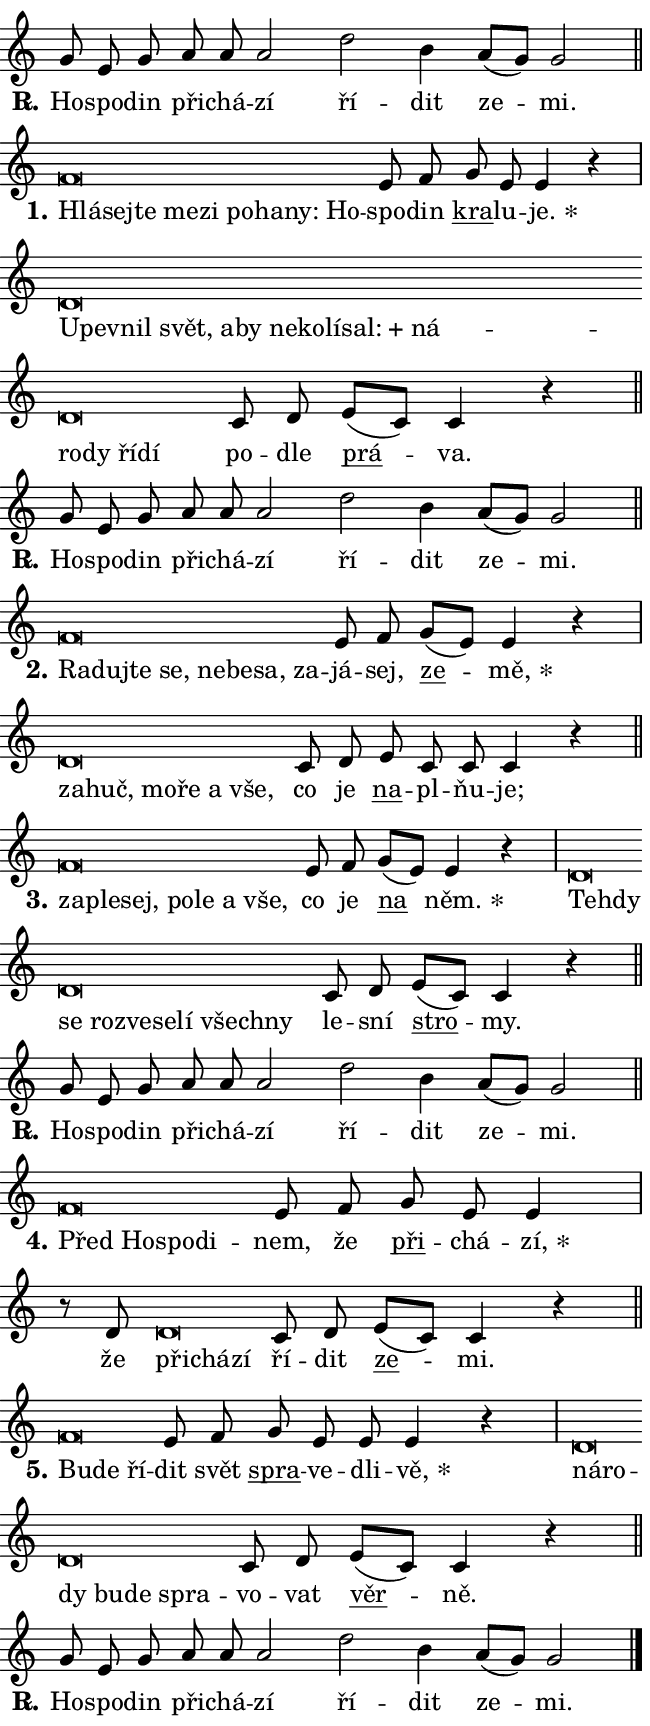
\version "2.24.0"
\header { tagline = "" }
\paper {
  indent = 0\cm
  top-margin = 0\cm
  right-margin = 0.13\cm % to fit lyric hyphens
  bottom-margin = 0\cm
  left-margin = 0\cm
  paper-width = 11\cm
  page-breaking = #ly:one-page-breaking
  system-system-spacing.basic-distance = #11
  score-system-spacing.basic-distance = #11
  ragged-last = ##f
}


%% Author: Thomas Morley
%% https://lists.gnu.org/archive/html/lilypond-user/2020-05/msg00002.html
#(define (line-position grob)
"Returns position of @var[grob} in current system:
   @code{'start}, if at first time-step
   @code{'end}, if at last time-step
   @code{'middle} otherwise
"
  (let* ((col (ly:item-get-column grob))
         (ln (ly:grob-object col 'left-neighbor))
         (rn (ly:grob-object col 'right-neighbor))
         (col-to-check-left (if (ly:grob? ln) ln col))
         (col-to-check-right (if (ly:grob? rn) rn col))
         (break-dir-left
           (and
             (ly:grob-property col-to-check-left 'non-musical #f)
             (ly:item-break-dir col-to-check-left)))
         (break-dir-right
           (and
             (ly:grob-property col-to-check-right 'non-musical #f)
             (ly:item-break-dir col-to-check-right))))
        (cond ((eqv? 1 break-dir-left) 'start)
              ((eqv? -1 break-dir-right) 'end)
              (else 'middle))))

#(define (tranparent-at-line-position vctor)
  (lambda (grob)
  "Relying on @code{line-position} select the relevant enry from @var{vctor}.
Used to determine transparency,"
    (case (line-position grob)
      ((end) (not (vector-ref vctor 0)))
      ((middle) (not (vector-ref vctor 1)))
      ((start) (not (vector-ref vctor 2))))))

noteHeadBreakVisibility =
#(define-music-function (break-visibility)(vector?)
"Makes @code{NoteHead}s transparent relying on @var{break-visibility}"
#{
  \override NoteHead.transparent =
    #(tranparent-at-line-position break-visibility)
#})

#(define delete-ledgers-for-transparent-note-heads
  (lambda (grob)
    "Reads whether a @code{NoteHead} is transparent.
If so this @code{NoteHead} is removed from @code{'note-heads} from
@var{grob}, which is supposed to be @code{LedgerLineSpanner}.
As a result ledgers are not printed for this @code{NoteHead}"
    (let* ((nhds-array (ly:grob-object grob 'note-heads))
           (nhds-list
             (if (ly:grob-array? nhds-array)
                 (ly:grob-array->list nhds-array)
                 '()))
           ;; Relies on the transparent-property being done before
           ;; Staff.LedgerLineSpanner.after-line-breaking is executed.
           ;; This is fragile ...
           (to-keep
             (remove
               (lambda (nhd)
                 (ly:grob-property nhd 'transparent #f))
               nhds-list)))
      ;; TODO find a better method to iterate over grob-arrays, similiar
      ;; to filter/remove etc for lists
      ;; For now rebuilt from scratch
      (set! (ly:grob-object grob 'note-heads)  '())
      (for-each
        (lambda (nhd)
          (ly:pointer-group-interface::add-grob grob 'note-heads nhd))
        to-keep))))

squashNotes = {
  \override NoteHead.X-extent = #'(-0.2 . 0.2)
  \override NoteHead.Y-extent = #'(-0.75 . 0)
  \override NoteHead.stencil =
    #(lambda (grob)
       (let ((pos (ly:grob-property grob 'staff-position)))
         (begin
           (if (< pos -7) (display "ERROR: Lower brevis then expected\n") (display ""))
           (if (<= pos -6) ly:text-interface::print ly:note-head::print))))
}
unSquashNotes = {
  \revert NoteHead.X-extent
  \revert NoteHead.Y-extent
  \revert NoteHead.stencil
}

hideNotes = \noteHeadBreakVisibility #begin-of-line-visible
unHideNotes = \noteHeadBreakVisibility #all-visible

% work-around for resetting accidentals
% https://lilypond.org/doc/v2.23/Documentation/notation/displaying-rhythms#unmetered-music
cadenzaMeasure = {
  \cadenzaOff
  \partial 1024 s1024
  \cadenzaOn
}

#(define-markup-command (accent layout props text) (markup?)
  "Underline accented syllable"
  (interpret-markup layout props
    #{\markup \override #'(offset . 4.3) \underline { #text }#}))

responsum = \markup \concat {
  "R" \hspace #-1.05 \path #0.1 #'((moveto 0 0.07) (lineto 0.9 0.8)) \hspace #0.05 "."
}

spaceSize = #0.6828661417322834 % exact space size for TeX Gyre Schola

\layout {
  \context {
    \Staff
    \remove "Time_signature_engraver"
    \override LedgerLineSpanner.after-line-breaking = #delete-ledgers-for-transparent-note-heads
  }
  \context {
    \Lyrics {
      \override LyricSpace.minimum-distance = \spaceSize
      \override LyricText.font-name = #"TeX Gyre Schola"
      \override LyricText.font-size = 1
      \override StanzaNumber.font-name = #"TeX Gyre Schola Bold"
      \override StanzaNumber.font-size = 1
    }
  }
  \context {
    \Score 
    \override NoteHead.text =
      #(lambda (grob) 
        (let ((pos (ly:grob-property grob 'staff-position)))
          #{\markup {
            \combine
              \halign #-0.55 \raise #(if (= pos -6) 0 0.5) \override #'(thickness . 2) \draw-line #'(3.2 . 0)
              \musicglyph "noteheads.sM1"
          }#}))
  }
}

% magnetic-lyrics.ily
%
%   written by
%     Jean Abou Samra <jean@abou-samra.fr>
%     Werner Lemberg <wl@gnu.org>
%
%   adapted by
%     Jiri Hon <jiri.hon@gmail.com>
%
% Version 2022-Apr-15

% https://www.mail-archive.com/lilypond-user@gnu.org/msg149350.html

#(define (Left_hyphen_pointer_engraver context)
   "Collect syllable-hyphen-syllable occurrences in lyrics and store
them in properties.  This engraver only looks to the left.  For
example, if the lyrics input is @code{foo -- bar}, it does the
following.

@itemize @bullet
@item
Set the @code{text} property of the @code{LyricHyphen} grob between
@q{foo} and @q{bar} to @code{foo}.

@item
Set the @code{left-hyphen} property of the @code{LyricText} grob with
text @q{foo} to the @code{LyricHyphen} grob between @q{foo} and
@q{bar}.
@end itemize

Use this auxiliary engraver in combination with the
@code{lyric-@/text::@/apply-@/magnetic-@/offset!} hook."
   (let ((hyphen #f)
         (text #f))
     (make-engraver
      (acknowledgers
       ((lyric-syllable-interface engraver grob source-engraver)
        (set! text grob)))
      (end-acknowledgers
       ((lyric-hyphen-interface engraver grob source-engraver)
        ;(when (not (grob::has-interface grob 'lyric-space-interface))
          (set! hyphen grob)));)
      ((stop-translation-timestep engraver)
       (when (and text hyphen)
         (ly:grob-set-object! text 'left-hyphen hyphen))
       (set! text #f)
       (set! hyphen #f)))))

#(define (lyric-text::apply-magnetic-offset! grob)
   "If the space between two syllables is less than the value in
property @code{LyricText@/.details@/.squash-threshold}, move the right
syllable to the left so that it gets concatenated with the left
syllable.

Use this function as a hook for
@code{LyricText@/.after-@/line-@/breaking} if the
@code{Left_@/hyphen_@/pointer_@/engraver} is active."
   (let ((hyphen (ly:grob-object grob 'left-hyphen #f)))
     (when hyphen
       (let ((left-text (ly:spanner-bound hyphen LEFT)))
         (when (grob::has-interface left-text 'lyric-syllable-interface)
           (let* ((common (ly:grob-common-refpoint grob left-text X))
                  (this-x-ext (ly:grob-extent grob common X))
                  (left-x-ext
                   (begin
                     ;; Trigger magnetism for left-text.
                     (ly:grob-property left-text 'after-line-breaking)
                     (ly:grob-extent left-text common X)))
                  ;; `delta` is the gap width between two syllables.
                  (delta (- (interval-start this-x-ext)
                            (interval-end left-x-ext)))
                  (details (ly:grob-property grob 'details))
                  (threshold (assoc-get 'squash-threshold details 0.2)))
             (when (< delta threshold)
               (let* (;; We have to manipulate the input text so that
                      ;; ligatures crossing syllable boundaries are not
                      ;; disabled.  For languages based on the Latin
                      ;; script this is essentially a beautification.
                      ;; However, for non-Western scripts it can be a
                      ;; necessity.
                      (lt (ly:grob-property left-text 'text))
                      (rt (ly:grob-property grob 'text))
                      (is-space (grob::has-interface hyphen 'lyric-space-interface))
                      (space (if is-space " " ""))
                      (extra-delta (if is-space spaceSize 0))
                      ;; Append new syllable.
                      (ltrt-space (if (and (string? lt) (string? rt))
                                (string-append lt space rt)
                                (make-concat-markup (list lt space rt))))
                      ;; Right-align `ltrt` to the right side.
                      (ltrt-space-markup (grob-interpret-markup
                               grob
                               (make-translate-markup
                                (cons (interval-length this-x-ext) 0)
                                (make-right-align-markup ltrt-space)))))
                 (begin
                   ;; Don't print `left-text`.
                   (ly:grob-set-property! left-text 'stencil #f)
                   ;; Set text and stencil (which holds all collected
                   ;; syllables so far) and shift it to the left.
                   (ly:grob-set-property! grob 'text ltrt-space)
                   (ly:grob-set-property! grob 'stencil ltrt-space-markup)
                   (ly:grob-translate-axis! grob (- (- delta extra-delta)) X))))))))))


#(define (lyric-hyphen::displace-bounds-first grob)
   ;; Make very sure this callback isn't triggered too early.
   (let ((left (ly:spanner-bound grob LEFT))
         (right (ly:spanner-bound grob RIGHT)))
     (ly:grob-property left 'after-line-breaking)
     (ly:grob-property right 'after-line-breaking)
     (ly:lyric-hyphen::print grob)))

squashThreshold = #0.4

\layout {
  \context {
    \Lyrics
    \consists #Left_hyphen_pointer_engraver
    \override LyricText.after-line-breaking =
      #lyric-text::apply-magnetic-offset!
    \override LyricHyphen.stencil = #lyric-hyphen::displace-bounds-first
    \override LyricText.details.squash-threshold = \squashThreshold
    \override LyricHyphen.minimum-distance = 0
    \override LyricHyphen.minimum-length = \squashThreshold
  }
}

squashText = \override LyricText.details.squash-threshold = 9999
unSquashText = \override LyricText.details.squash-threshold = \squashThreshold

leftText = \override LyricText.self-alignment-X = #LEFT
unLeftText = \revert LyricText.self-alignment-X

starOffset = #(lambda (grob) 
                (let ((x_offset (ly:self-alignment-interface::aligned-on-x-parent grob)))
                  (if (= x_offset 0) 0 (+ x_offset 1.2))))

star = #(define-music-function (syllable)(string?)
"Append star separator at the end of a syllable"
#{
  \once \override LyricText.X-offset = #starOffset
  \lyricmode { \markup {
    #syllable
    \override #'((font-name . "TeX Gyre Schola Bold")) \hspace #0.2 \lower #0.65 \larger "*"
  } }
#})

starAccent = #(define-music-function (syllable)(string?)
"Append star separator at the end of a syllable and make accent"
#{
  \once \override LyricText.X-offset = #starOffset
  \lyricmode { \markup {
    \accent #syllable
    \override #'((font-name . "TeX Gyre Schola Bold")) \hspace #0.2 \lower #0.65 \larger "*"
  } }
#})

breath = #(define-music-function (syllable)(string?)
"Append breathing indicator at the end of a syllable"
#{
  \lyricmode { \markup { #syllable "+" } }
#})

optionalBreath = #(define-music-function (syllable)(string?)
"Append optional breathing indicator at the end of a syllable"
#{
  \lyricmode { \markup { #syllable "(+)" } }
#})


\score {
    <<
        \new Voice = "melody" { \cadenzaOn \key c \major \relative { g'8 e g a a a2 \bar "" d b4 a8[( g)] g2 \cadenzaMeasure \bar "||" \break } }
        \new Lyrics \lyricsto "melody" { \lyricmode { \set stanza = \responsum
Ho -- spo -- din při -- chá -- zí ří -- dit ze -- mi. } }
    >>
    \layout {}
}

\score {
    <<
        \new Voice = "melody" { \cadenzaOn \key c \major \relative { \squashNotes f'\breve*1/16 \hideNotes \breve*1/16 \bar "" \breve*1/16 \bar "" \breve*1/16 \bar "" \breve*1/16 \bar "" \breve*1/16 \bar "" \breve*1/16 \bar "" \breve*1/16 \breve*1/16 \bar "" \unHideNotes \unSquashNotes e8 f \bar "" g e e4 r \cadenzaMeasure \bar "|" \squashNotes d\breve*1/16 \hideNotes \breve*1/16 \bar "" \breve*1/16 \bar "" \breve*1/16 \bar "" \breve*1/16 \bar "" \breve*1/16 \bar "" \breve*1/16 \bar "" \breve*1/16 \bar "" \breve*1/16 \bar "" \breve*1/16 \bar "" \breve*1/16 \bar "" \breve*1/16 \bar "" \breve*1/16 \bar "" \breve*1/16 \breve*1/16 \bar "" \unHideNotes \unSquashNotes c8 d \bar "" e[( c)] c4 r \cadenzaMeasure \bar "||" \break } }
        \new Lyrics \lyricsto "melody" { \lyricmode { \set stanza = "1."
\leftText Hlá -- \squashText sej -- te me -- zi po -- ha -- ny: Ho -- \unLeftText \unSquashText spo -- din \markup \accent kra -- lu -- \star je. \leftText U -- \squashText pev -- nil svět, a -- by ne -- ko -- lí -- \breath "sal:" ná -- ro -- dy ří -- dí \unLeftText \unSquashText po -- dle \markup \accent prá -- va. } }
    >>
    \layout {}
}

\score {
    <<
        \new Voice = "melody" { \cadenzaOn \key c \major \relative { g'8 e g a a a2 \bar "" d b4 a8[( g)] g2 \cadenzaMeasure \bar "||" \break } }
        \new Lyrics \lyricsto "melody" { \lyricmode { \set stanza = \responsum
Ho -- spo -- din při -- chá -- zí ří -- dit ze -- mi. } }
    >>
    \layout {}
}

\score {
    <<
        \new Voice = "melody" { \cadenzaOn \key c \major \relative { \squashNotes f'\breve*1/16 \hideNotes \breve*1/16 \bar "" \breve*1/16 \bar "" \breve*1/16 \bar "" \breve*1/16 \bar "" \breve*1/16 \bar "" \breve*1/16 \breve*1/16 \bar "" \unHideNotes \unSquashNotes e8 f \bar "" g[( e)] e4 r \cadenzaMeasure \bar "|" \squashNotes d\breve*1/16 \hideNotes \breve*1/16 \bar "" \breve*1/16 \bar "" \breve*1/16 \bar "" \breve*1/16 \breve*1/16 \bar "" \unHideNotes \unSquashNotes c8 d \bar "" e c c c4 r \cadenzaMeasure \bar "||" \break } }
        \new Lyrics \lyricsto "melody" { \lyricmode { \set stanza = "2."
\leftText Ra -- \squashText duj -- te se, ne -- be -- sa, za -- \unLeftText \unSquashText já -- sej, \markup \accent ze -- \star mě, \leftText za -- \squashText huč, mo -- ře a vše, \unLeftText \unSquashText co je \markup \accent na -- pl -- ňu -- je; } }
    >>
    \layout {}
}

\score {
    <<
        \new Voice = "melody" { \cadenzaOn \key c \major \relative { \squashNotes f'\breve*1/16 \hideNotes \breve*1/16 \bar "" \breve*1/16 \bar "" \breve*1/16 \bar "" \breve*1/16 \bar "" \breve*1/16 \breve*1/16 \bar "" \unHideNotes \unSquashNotes e8 f \bar "" g[( e)] e4 r \cadenzaMeasure \bar "|" \squashNotes d\breve*1/16 \hideNotes \breve*1/16 \bar "" \breve*1/16 \bar "" \breve*1/16 \bar "" \breve*1/16 \bar "" \breve*1/16 \bar "" \breve*1/16 \bar "" \breve*1/16 \breve*1/16 \bar "" \unHideNotes \unSquashNotes c8 d \bar "" e[( c)] c4 r \cadenzaMeasure \bar "||" \break } }
        \new Lyrics \lyricsto "melody" { \lyricmode { \set stanza = "3."
\leftText za -- \squashText ple -- sej, po -- le a vše, \unLeftText \unSquashText co je \markup \accent na \star něm. \leftText Teh -- \squashText dy se roz -- ve -- se -- lí všech -- ny \unLeftText \unSquashText le -- sní \markup \accent stro -- my. } }
    >>
    \layout {}
}

\score {
    <<
        \new Voice = "melody" { \cadenzaOn \key c \major \relative { g'8 e g a a a2 \bar "" d b4 a8[( g)] g2 \cadenzaMeasure \bar "||" \break } }
        \new Lyrics \lyricsto "melody" { \lyricmode { \set stanza = \responsum
Ho -- spo -- din při -- chá -- zí ří -- dit ze -- mi. } }
    >>
    \layout {}
}

\score {
    <<
        \new Voice = "melody" { \cadenzaOn \key c \major \relative { \squashNotes f'\breve*1/16 \hideNotes \breve*1/16 \bar "" \breve*1/16 \breve*1/16 \bar "" \unHideNotes \unSquashNotes e8 f \bar "" g e e4 \cadenzaMeasure \bar "|" r8 d \squashNotes d\breve*1/16 \hideNotes \breve*1/16 \breve*1/16 \bar "" \unHideNotes \unSquashNotes c8 d \bar "" e[( c)] c4 r \cadenzaMeasure \bar "||" \break } }
        \new Lyrics \lyricsto "melody" { \lyricmode { \set stanza = "4."
\leftText Před \squashText Ho -- spo -- di -- \unLeftText \unSquashText nem, že \markup \accent při -- chá -- \star zí, že \leftText při -- \squashText chá -- zí \unLeftText \unSquashText ří -- dit \markup \accent ze -- mi. } }
    >>
    \layout {}
}

\score {
    <<
        \new Voice = "melody" { \cadenzaOn \key c \major \relative { \squashNotes f'\breve*1/16 \hideNotes \breve*1/16 \breve*1/16 \bar "" \unHideNotes \unSquashNotes e8 f \bar "" g e e e4 r \cadenzaMeasure \bar "|" \squashNotes d\breve*1/16 \hideNotes \breve*1/16 \bar "" \breve*1/16 \bar "" \breve*1/16 \bar "" \breve*1/16 \breve*1/16 \bar "" \unHideNotes \unSquashNotes c8 d \bar "" e[( c)] c4 r \cadenzaMeasure \bar "||" \break } }
        \new Lyrics \lyricsto "melody" { \lyricmode { \set stanza = "5."
\leftText Bu -- \squashText de ří -- \unLeftText \unSquashText dit svět \markup \accent spra -- ve -- dli -- \star vě, \leftText ná -- \squashText ro -- dy bu -- de spra -- \unLeftText \unSquashText vo -- vat \markup \accent věr -- ně. } }
    >>
    \layout {}
}

\score {
    <<
        \new Voice = "melody" { \cadenzaOn \key c \major \relative { g'8 e g a a a2 \bar "" d b4 a8[( g)] g2 \cadenzaMeasure \bar "||" \break } \bar "|." }
        \new Lyrics \lyricsto "melody" { \lyricmode { \set stanza = \responsum
Ho -- spo -- din při -- chá -- zí ří -- dit ze -- mi. } }
    >>
    \layout {}
}
